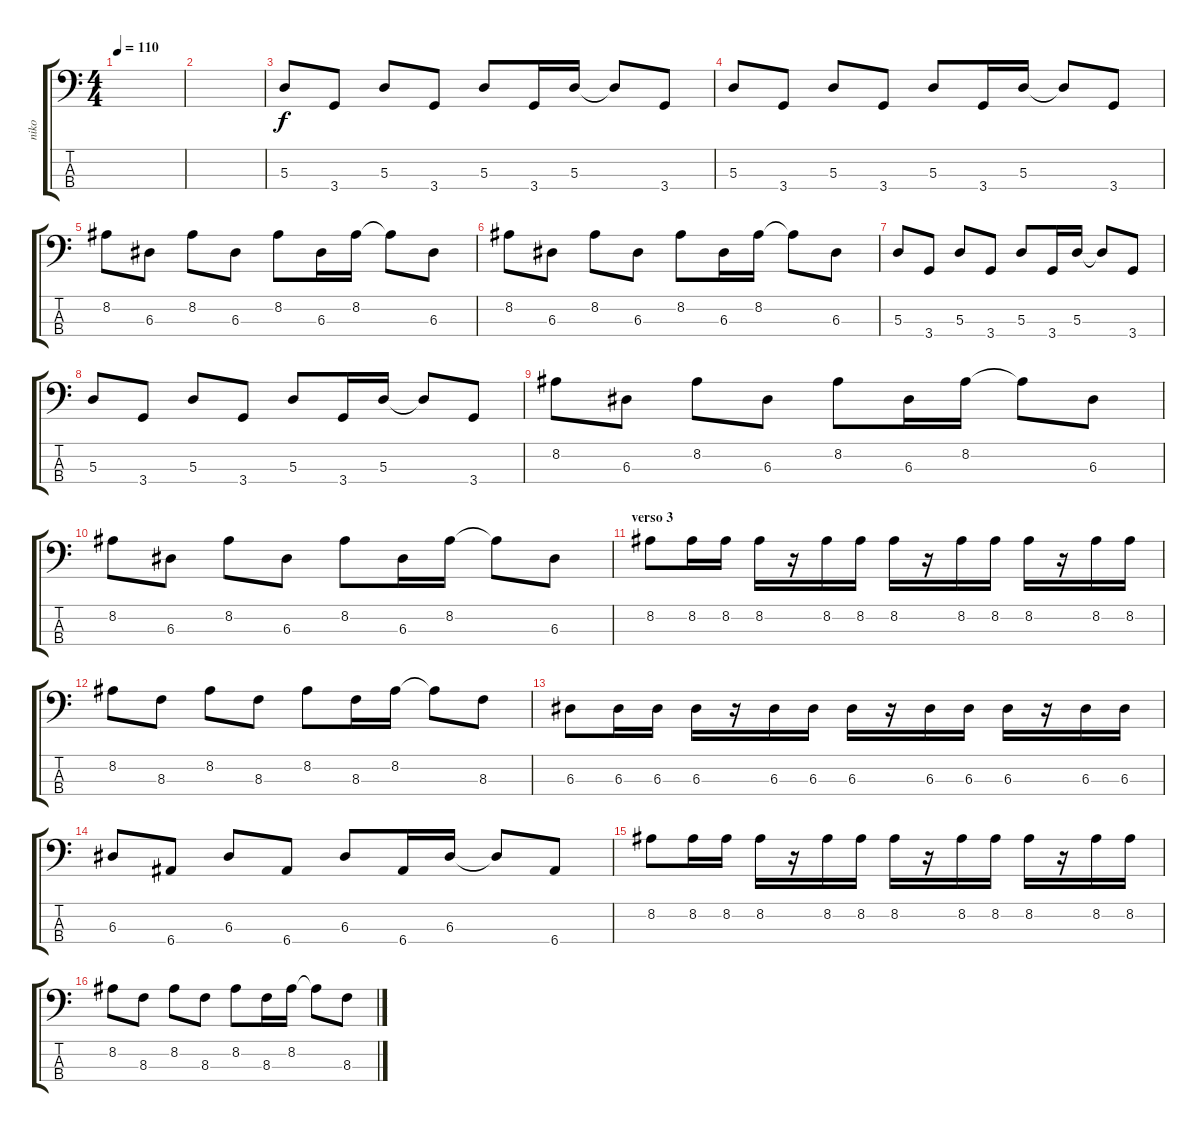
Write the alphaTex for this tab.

\track ("niko" "niko") {instrument electricbasspick}
\staff {score tabs}
\tuning (G2 D2 A1 E1) {hide}
\ts (4 4)
\tempo 110
\clef f4
\ks c
|
|
5.3.8 3.4.8 5.3.8 3.4.8 5.3.8 3.4.16 5.3.16 5.3{t}.8 3.4.8 |
5.3.8 3.4.8 5.3.8 3.4.8 5.3.8 3.4.16 5.3.16 5.3{t}.8 3.4.8 |
8.2.8 6.3.8 8.2.8 6.3.8 8.2.8 6.3.16 8.2.16 8.2{t}.8 6.3.8 |
8.2.8 6.3.8 8.2.8 6.3.8 8.2.8 6.3.16 8.2.16 8.2{t}.8 6.3.8 |
5.3.8 3.4.8 5.3.8 3.4.8 5.3.8 3.4.16 5.3.16 5.3{t}.8 3.4.8 |
5.3.8 3.4.8 5.3.8 3.4.8 5.3.8 3.4.16 5.3.16 5.3{t}.8 3.4.8 |
8.2.8 6.3.8 8.2.8 6.3.8 8.2.8 6.3.16 8.2.16 8.2{t}.8 6.3.8 |
8.2.8 6.3.8 8.2.8 6.3.8 8.2.8 6.3.16 8.2.16 8.2{t}.8 6.3.8 |
\section ("" "verso 3")
8.2.8 8.2.16 8.2.16 8.2.16 r.16 8.2.16 8.2.16 8.2.16 r.16 8.2.16 8.2.16 8.2.16 r.16 8.2.16 8.2.16 |
8.2.8 8.3.8 8.2.8 8.3.8 8.2.8 8.3.16 8.2.16 8.2{t}.8 8.3.8 |
6.3.8 6.3.16 6.3.16 6.3.16 r.16 6.3.16 6.3.16 6.3.16 r.16 6.3.16 6.3.16 6.3.16 r.16 6.3.16 6.3.16 |
6.3.8 6.4.8 6.3.8 6.4.8 6.3.8 6.4.16 6.3.16 6.3{t}.8 6.4.8 |
8.2.8 8.2.16 8.2.16 8.2.16 r.16 8.2.16 8.2.16 8.2.16 r.16 8.2.16 8.2.16 8.2.16 r.16 8.2.16 8.2.16 |
8.2.8 8.3.8 8.2.8 8.3.8 8.2.8 8.3.16 8.2.16 8.2{t}.8 8.3.8
